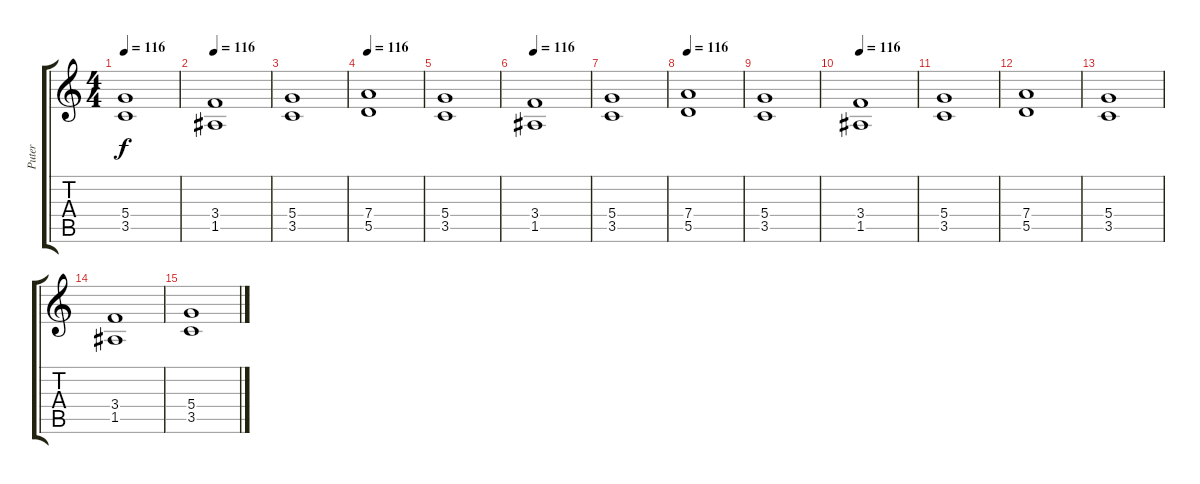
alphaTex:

\track ("Puter" "Puter") {instrument distortionguitar}
\staff {score tabs}
\tuning (E4 B3 G3 D3 A2 E2) {hide}
\ts (4 4)
\tempo 116
\clef g2
\ks c
(5.4 3.5).1{dy f} |
\tempo 116
(3.4 1.5).1 |
(5.4 3.5).1 |
\tempo 116
(7.4 5.5).1 |
(5.4 3.5).1 |
\tempo 116
(3.4 1.5).1 |
(5.4 3.5).1 |
\tempo 116
(7.4 5.5).1 |
(5.4 3.5).1 |
\tempo 116
(3.4 1.5).1 |
(5.4 3.5).1 |
(7.4 5.5).1{volume 0} |
(5.4 3.5).1 |
(3.4 1.5).1 |
(5.4 3.5).1
